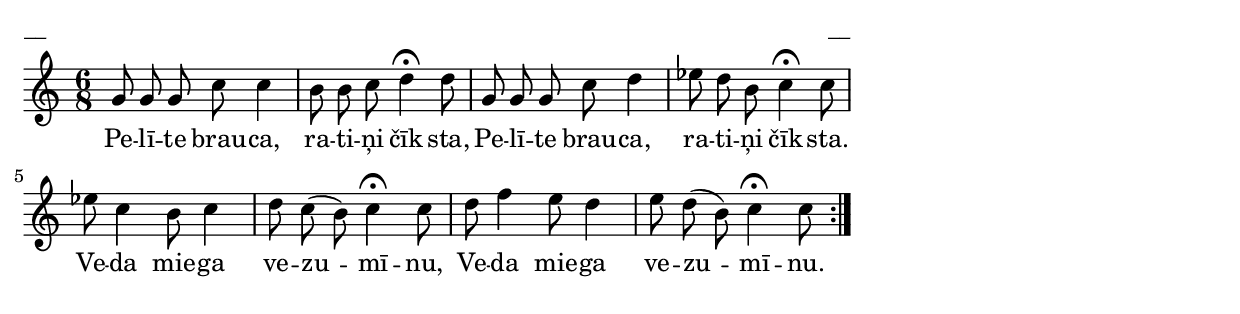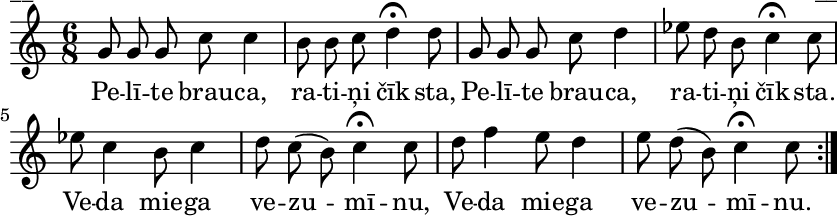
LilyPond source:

\version "2.13.18"
#(ly:set-option 'crop #t)

%\header {
%    title = "Pelīte brauca, ratiņi čīksta"
%}
\paper {
line-width = 14\cm
left-margin = 0.4\cm
between-system-padding = 0.1\cm
between-system-space = 0.1\cm
}
\layout {
indent = #0
ragged-last = ##f
}

voiceA = \relative c' {
\clef "treble"
\key c \major
\time 6/8
\repeat volta 2 {
g'8 g g c c4 | b8 b c d4\fermata d8 | 
g,8 g g c d4 | ees8 d b c4\fermata c8 |
ees8 c4 b8 c4 | d8 c( b) c4\fermata c8 |
d8 f4 e8 d4 | e8 d( b) c4\fermata c8 |
}
} 

lyricA = \lyricmode {
Pe -- lī -- te brau -- ca, ra -- ti -- ņi čīk -- sta, 
Pe -- lī -- te brau -- ca, ra -- ti -- ņi čīk -- sta.
Ve -- da mie -- ga ve -- zu -- mī -- nu, 
Ve -- da mie -- ga ve -- zu -- mī -- nu.
} 


fullScore = <<
\new Staff {
<<
\new Voice = "voiceA" { \oneVoice \autoBeamOff \voiceA }
\new Lyrics \lyricsto "voiceA" \lyricA
>>
}
>>

\score {
\fullScore
\header { piece = "__" opus = "__" }
}
\markup { \with-color #(x11-color 'white) \sans \smaller "__" }
\score {
\unfoldRepeats
\fullScore
\midi {
\context { \Staff \remove "Staff_performer" }
\context { \Voice \consists "Staff_performer" }
}
}


